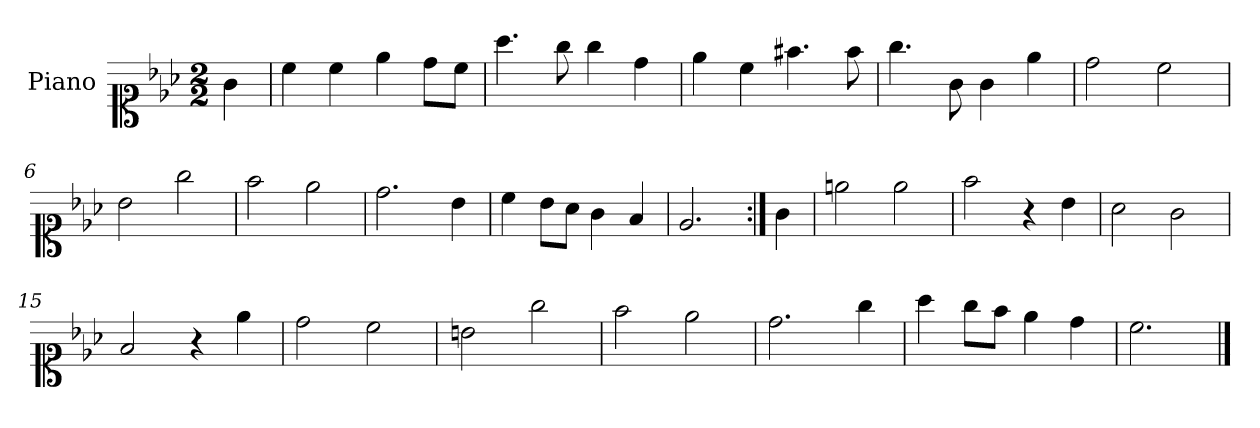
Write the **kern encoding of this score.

**kern
*part1
*staff1
*I"Piano
*I'Pno.
*clefC1
*k[b-e-a-]
*M2/2
=
4g\
=1
4cc\
4cc\
4ee-\
8dd\L
8cc\J
=2
4.aa-\
8gg\
4gg\
4dd\
=3
4ee-\
4cc\
4.ff#X\
8ff#\
=4
4.gg\
8g\
4g\
4ee-\
=5
2dd\
2cc\
=6
2b-\
2gg\
=7
2ff\
2ee-\
=8
2.dd\
4b-\
=9
4cc\
8b-\L
8a-\J
4g\
4f/
=10
2.e-/
=11:|!
4g\
=12
2een\
2ee\
=13
2ff\
4r
4b-\
=14
2a-\
2g\
=15
2f/
4r
4ee-\
=16
2dd\
2cc\
=17
2bn\
2gg\
=18
2ff\
2ee-\
=19
2.dd\
4gg\
=20
4aa-\
8gg\L
8ff\J
4ee-\
4dd\
=21
2.cc\
==
*-
